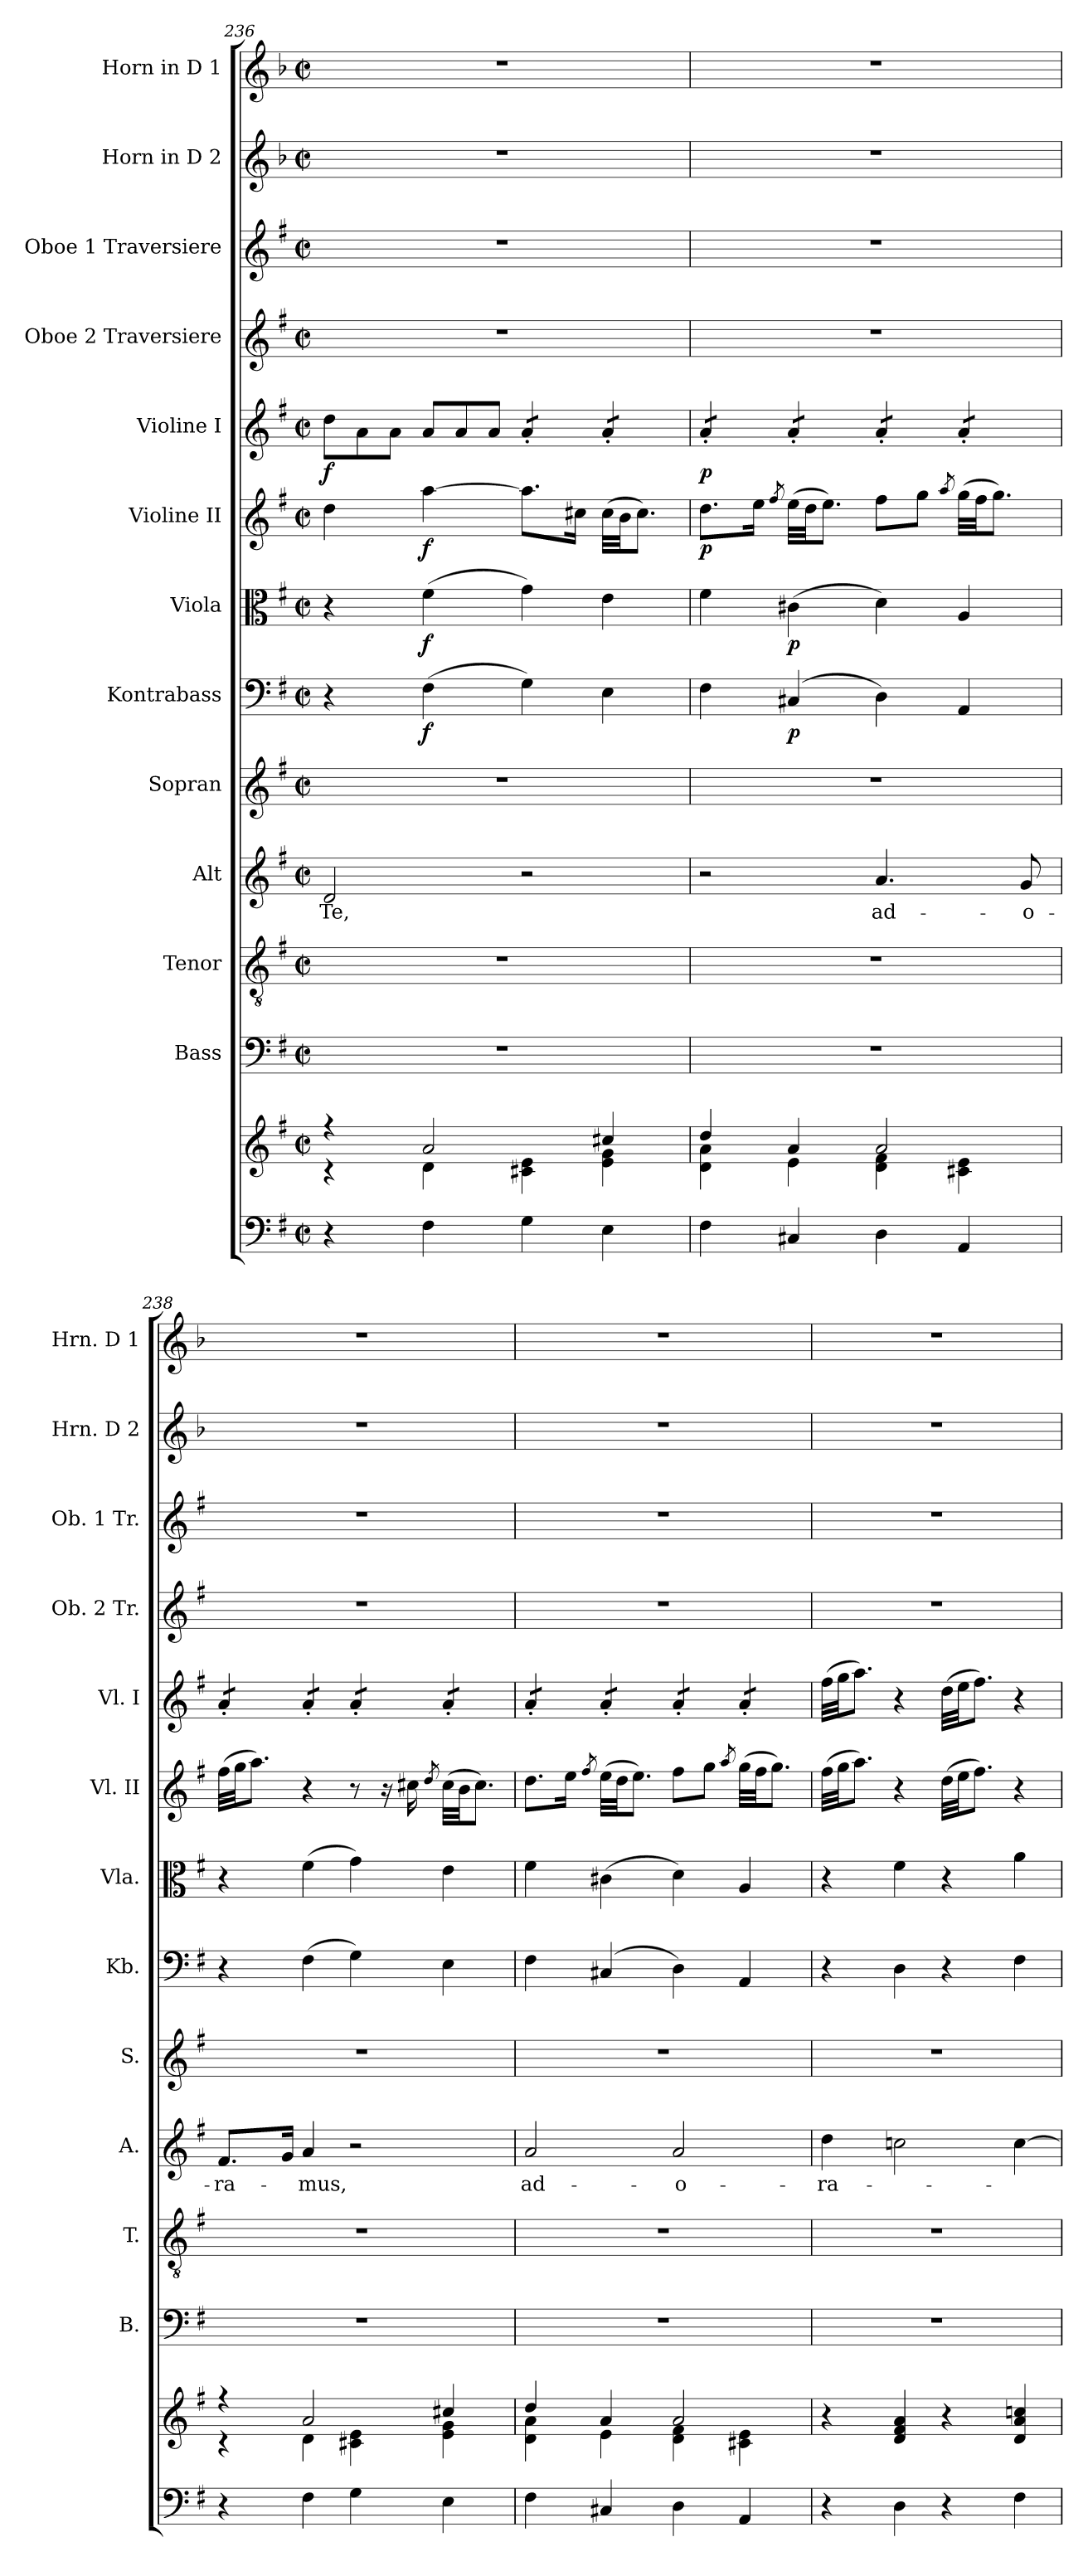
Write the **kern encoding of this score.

**kern	**kern	**kern	**kern	**kern	**text	**kern	**kern	**dynam	**kern	**dynam	**kern	**dynam	**kern	**dynam	**kern	**kern	**kern	**kern
*part13	*part13	*part12	*part11	*part10	*part10	*part9	*part8	*part8	*part7	*part7	*part6	*part6	*part5	*part5	*part4	*part3	*part2	*part1
*staff14	*staff13	*staff12	*staff11	*staff10	*staff10	*staff9	*staff8	*staff8	*staff7	*staff7	*staff6	*staff6	*staff5	*staff5	*staff4	*staff3	*staff2	*staff1
*	*	*I"Bass	*I"Tenor	*I"Alt	*	*I"Sopran	*I"Kontrabass	*	*I"Viola	*	*I"Violine II	*	*I"Violine I	*	*I"Oboe 2 Traversiere	*I"Oboe 1 Traversiere	*I"Horn in D 2	*I"Horn in D 1
*	*	*I'B.	*I'T.	*I'A.	*	*I'S.	*I'Kb.	*	*I'Vla.	*	*I'Vl. II	*	*I'Vl. I	*	*I'Ob. 2 Tr.	*I'Ob. 1 Tr.	*I'Hrn. D 2	*I'Hrn. D 1
*clefF4	*clefG2	*clefF4	*clefGv2	*clefG2	*	*clefG2	*clefF4	*	*clefC3	*	*clefG2	*	*clefG2	*	*clefG2	*clefG2	*clefG2	*clefG2
*	*	*	*	*	*	*	*ITrd7c12	*	*	*	*	*	*	*	*	*	*ITrd6c10	*ITrd6c10
*k[f#]	*k[f#]	*k[f#]	*k[f#]	*k[f#]	*	*k[f#]	*k[f#]	*	*k[f#]	*	*k[f#]	*	*k[f#]	*	*k[f#]	*k[f#]	*k[f#]	*k[f#]
*G:	*G:	*G:	*G:	*G:	*	*G:	*G:	*	*G:	*	*G:	*	*G:	*	*G:	*G:	*G:	*G:
*M2/2	*M2/2	*M2/2	*M2/2	*M2/2	*	*M2/2	*M2/2	*	*M2/2	*	*M2/2	*	*M2/2	*	*M2/2	*M2/2	*M2/2	*M2/2
*met(c|)	*met(c|)	*met(c|)	*met(c|)	*met(c|)	*	*met(c|)	*met(c|)	*	*met(c|)	*	*met(c|)	*	*met(c|)	*	*met(c|)	*met(c|)	*met(c|)	*met(c|)
=236	=236	=236	=236	=236	=236	=236	=236	=236	=236	=236	=236	=236	=236	=236	=236	=236	=236	=236
*	*^	*	*	*	*	*	*	*	*	*	*	*	*	*	*	*	*	*
!	!	!	!	!	!	!LO:LY:b	!	!	!	!	!	!	!	!	!	!	!	!	!
*	*	*	*	*	*	*	*	*	*	*	*	*	*	*Xtuplet	*	*	*	*	*
!	!	!	!	!	!	!	!	!	!	!	!	!	!	!	!LO:DY:b	!	!	!	!
4r	4r	4r	1r	1r	2d/	Te,	1r	4r	.	4r	.	4dd\	.	12dd\L	f	1r	1r	1r	1r
.	.	.	.	.	.	.	.	.	.	.	.	.	.	12a\	.	.	.	.	.
.	.	.	.	.	.	.	.	.	.	.	.	.	.	12a\J	.	.	.	.	.
!	!	!	!	!	!	!	!	!	!LO:DY:b	!	!LO:DY:b	!	!LO:DY:b	!	!	!	!	!	!
4F#\	2a/	4d\	.	.	.	.	.	(>4FF#\	f	(>4f#\	f	[4aa\	f	12a/L	.	.	.	.	.
.	.	.	.	.	.	.	.	.	.	.	.	.	.	12a/	.	.	.	.	.
.	.	.	.	.	.	.	.	.	.	.	.	.	.	12a/J	.	.	.	.	.
*	*	*	*	*	*	*	*	*	*	*	*	*	*	*tremolo	*	*	*	*	*
4G\	.	4c#X\ 4e\	.	.	2r	.	.	4GG\)	.	4g\)	.	8.aa\L]	.	8a'</L	.	.	.	.	.
.	.	.	.	.	.	.	.	.	.	.	.	.	.	8a'</J	.	.	.	.	.
.	.	.	.	.	.	.	.	.	.	.	.	16cc#X\Jk	.	.	.	.	.	.	.
4E\	4cc#X/	4e\ 4g\	.	.	.	.	.	4EE\	.	4e\	.	(>32cc#\LLL	.	8a'</L	.	.	.	.	.
.	.	.	.	.	.	.	.	.	.	.	.	32b\JJ	.	.	.	.	.	.	.
.	.	.	.	.	.	.	.	.	.	.	.	8.cc#\J)	.	.	.	.	.	.	.
.	.	.	.	.	.	.	.	.	.	.	.	.	.	8a'</J	.	.	.	.	.
=237	=237	=237	=237	=237	=237	=237	=237	=237	=237	=237	=237	=237	=237	=237	=237	=237	=237	=237	=237
!	!	!	!	!	!	!	!	!	!	!	!	!	!LO:DY:b	!	!LO:DY:b	!	!	!	!
4F#\	4dd/	4d\ 4a\	1r	1r	2r	.	1r	4FF#\	.	4f#\	.	8.dd\L	p	8a'</L	p	1r	1r	1r	1r
.	.	.	.	.	.	.	.	.	.	.	.	.	.	8a'</J	.	.	.	.	.
.	.	.	.	.	.	.	.	.	.	.	.	16ee\Jk	.	.	.	.	.	.	.
.	.	.	.	.	.	.	.	.	.	.	.	8qff#/	.	.	.	.	.	.	.
!	!	!	!	!	!	!	!	!	!LO:DY:b	!	!LO:DY:b	!	!	!	!	!	!	!	!
4C#X/	4a/	4e\	.	.	.	.	.	(4CC#X/	p	(>4c#X\	p	(>32ee\LLL	.	8a'</L	.	.	.	.	.
.	.	.	.	.	.	.	.	.	.	.	.	32dd\JJ	.	.	.	.	.	.	.
.	.	.	.	.	.	.	.	.	.	.	.	8.ee\J)	.	.	.	.	.	.	.
.	.	.	.	.	.	.	.	.	.	.	.	.	.	8a'</J	.	.	.	.	.
!	!	!	!	!	!	!LO:LY:b	!	!	!	!	!	!	!	!	!	!	!	!	!
4D\	2a/	4d\ 4f#\	.	.	4.a/	ad-	.	4DD\)	.	4d\)	.	8ff#\L	.	8a'</L	.	.	.	.	.
.	.	.	.	.	.	.	.	.	.	.	.	8gg\J	.	8a'</J	.	.	.	.	.
.	.	.	.	.	.	.	.	.	.	.	.	8qaa/	.	.	.	.	.	.	.
4AA/	.	4c#X\ 4e\	.	.	.	.	.	4AAA/	.	4A/	.	(>32gg\LLL	.	8a'</L	.	.	.	.	.
.	.	.	.	.	.	.	.	.	.	.	.	32ff#\JJ	.	.	.	.	.	.	.
.	.	.	.	.	.	.	.	.	.	.	.	8.gg\J)	.	.	.	.	.	.	.
!	!	!	!	!	!	!LO:LY:b	!	!	!	!	!	!	!	!	!	!	!	!	!
.	.	.	.	.	8g/	-o-	.	.	.	.	.	.	.	8a'</J	.	.	.	.	.
!!LO:PB:g=z
=238	=238	=238	=238	=238	=238	=238	=238	=238	=238	=238	=238	=238	=238	=238	=238	=238	=238	=238	=238
!	!	!	!	!	!	!LO:LY:b	!	!	!	!	!	!	!	!	!	!	!	!	!
4r	4r	4r	1r	1r	8.f#/L	-ra-	1r	4r	.	4r	.	(>32ff#\LLL	.	8a'</L	.	1r	1r	1r	1r
.	.	.	.	.	.	.	.	.	.	.	.	32gg\JJ	.	.	.	.	.	.	.
.	.	.	.	.	.	.	.	.	.	.	.	8.aa\J)	.	.	.	.	.	.	.
.	.	.	.	.	.	.	.	.	.	.	.	.	.	8a'</J	.	.	.	.	.
.	.	.	.	.	16g/Jk	.	.	.	.	.	.	.	.	.	.	.	.	.	.
!	!	!	!	!	!	!LO:LY:b	!	!	!	!	!	!	!	!	!	!	!	!	!
4F#\	2a/	4d\	.	.	4a/	-mus,	.	(>4FF#\	.	(>4f#\	.	4r	.	8a'</L	.	.	.	.	.
.	.	.	.	.	.	.	.	.	.	.	.	.	.	8a'</J	.	.	.	.	.
4G\	.	4c#X\ 4e\	.	.	2r	.	.	4GG\)	.	4g\)	.	8r	.	8a'</L	.	.	.	.	.
.	.	.	.	.	.	.	.	.	.	.	.	16r	.	8a'</J	.	.	.	.	.
.	.	.	.	.	.	.	.	.	.	.	.	16cc#X\	.	.	.	.	.	.	.
.	.	.	.	.	.	.	.	.	.	.	.	8qdd/	.	.	.	.	.	.	.
4E\	4cc#X/	4e\ 4g\	.	.	.	.	.	4EE\	.	4e\	.	(>32cc#\LLL	.	8a'</L	.	.	.	.	.
.	.	.	.	.	.	.	.	.	.	.	.	32b\JJ	.	.	.	.	.	.	.
.	.	.	.	.	.	.	.	.	.	.	.	8.cc#\J)	.	.	.	.	.	.	.
.	.	.	.	.	.	.	.	.	.	.	.	.	.	8a'</J	.	.	.	.	.
=239	=239	=239	=239	=239	=239	=239	=239	=239	=239	=239	=239	=239	=239	=239	=239	=239	=239	=239	=239
!	!	!	!	!	!	!LO:LY:b	!	!	!	!	!	!	!	!	!	!	!	!	!
4F#\	4dd/	4d\ 4a\	1r	1r	2a/	ad-	1r	4FF#\	.	4f#\	.	8.dd\L	.	8a'</L	.	1r	1r	1r	1r
.	.	.	.	.	.	.	.	.	.	.	.	.	.	8a'</J	.	.	.	.	.
.	.	.	.	.	.	.	.	.	.	.	.	16ee\Jk	.	.	.	.	.	.	.
.	.	.	.	.	.	.	.	.	.	.	.	8qff#/	.	.	.	.	.	.	.
4C#X/	4a/	4e\	.	.	.	.	.	(4CC#X/	.	(>4c#X\	.	(>32ee\LLL	.	8a'</L	.	.	.	.	.
.	.	.	.	.	.	.	.	.	.	.	.	32dd\JJ	.	.	.	.	.	.	.
.	.	.	.	.	.	.	.	.	.	.	.	8.ee\J)	.	.	.	.	.	.	.
.	.	.	.	.	.	.	.	.	.	.	.	.	.	8a'</J	.	.	.	.	.
!	!	!	!	!	!	!LO:LY:b	!	!	!	!	!	!	!	!	!	!	!	!	!
4D\	2a/	4d\ 4f#\	.	.	2a/	-o-	.	4DD\)	.	4d\)	.	8ff#\L	.	8a'</L	.	.	.	.	.
.	.	.	.	.	.	.	.	.	.	.	.	8gg\J	.	8a'</J	.	.	.	.	.
.	.	.	.	.	.	.	.	.	.	.	.	8qaa/	.	.	.	.	.	.	.
4AA/	.	4c#X\ 4e\	.	.	.	.	.	4AAA/	.	4A/	.	(>32gg\LLL	.	8a'</L	.	.	.	.	.
.	.	.	.	.	.	.	.	.	.	.	.	32ff#\JJ	.	.	.	.	.	.	.
.	.	.	.	.	.	.	.	.	.	.	.	8.gg\J)	.	.	.	.	.	.	.
.	.	.	.	.	.	.	.	.	.	.	.	.	.	8a'</J	.	.	.	.	.
*	*	*	*	*	*	*	*	*	*	*	*	*	*	*Xtremolo	*	*	*	*	*
*	*v	*v	*	*	*	*	*	*	*	*	*	*	*	*	*	*	*	*	*
=240	=240	=240	=240	=240	=240	=240	=240	=240	=240	=240	=240	=240	=240	=240	=240	=240	=240	=240
!	!	!	!	!	!LO:LY:b	!	!	!	!	!	!	!	!	!	!	!	!	!
4r	4r	1r	1r	4dd\	-ra-	1r	4r	.	4r	.	(>32ff#\LLL	.	(>32ff#\LLL	.	1r	1r	1r	1r
.	.	.	.	.	.	.	.	.	.	.	32gg\JJ	.	32gg\JJ	.	.	.	.	.
.	.	.	.	.	.	.	.	.	.	.	8.aa\J)	.	8.aa\J)	.	.	.	.	.
4D\	4d/ 4f#/ 4a/	.	.	2ccn\	.	.	4DD\	.	4f#\	.	4r	.	4r	.	.	.	.	.
4r	4r	.	.	.	.	.	4r	.	4r	.	(>32dd\LLL	.	(>32dd\LLL	.	.	.	.	.
.	.	.	.	.	.	.	.	.	.	.	32ee\JJ	.	32ee\JJ	.	.	.	.	.
.	.	.	.	.	.	.	.	.	.	.	8.ff#\J)	.	8.ff#\J)	.	.	.	.	.
4F#\	4d/ 4a/ 4ccn/	.	.	[4cc\	.	.	4FF#\	.	4a\	.	4r	.	4r	.	.	.	.	.
=	=	=	=	=	=	=	=	=	=	=	=	=	=	=	=	=	=	=
*-	*-	*-	*-	*-	*-	*-	*-	*-	*-	*-	*-	*-	*-	*-	*-	*-	*-	*-
